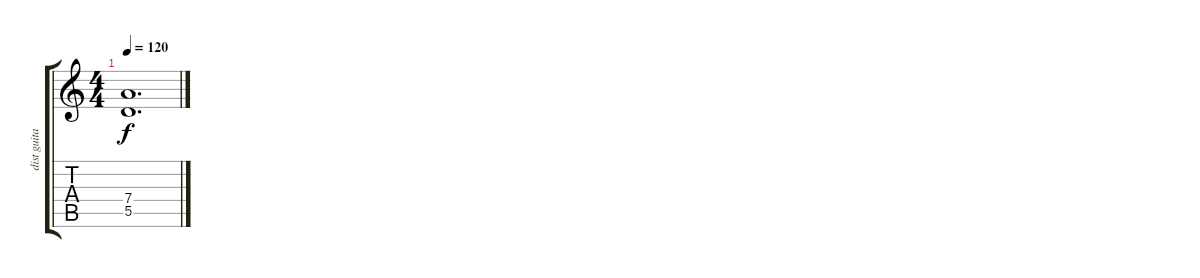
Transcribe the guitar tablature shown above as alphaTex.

\track ("dist guitar" "dist guita") {instrument distortionguitar}
\staff {score tabs}
\tuning (E4 B3 G3 D3 A2 E2) {hide}
\ts (4 4)
\tempo 120
\clef g2
\ks c
(7.4 5.5).1{d dy f}
